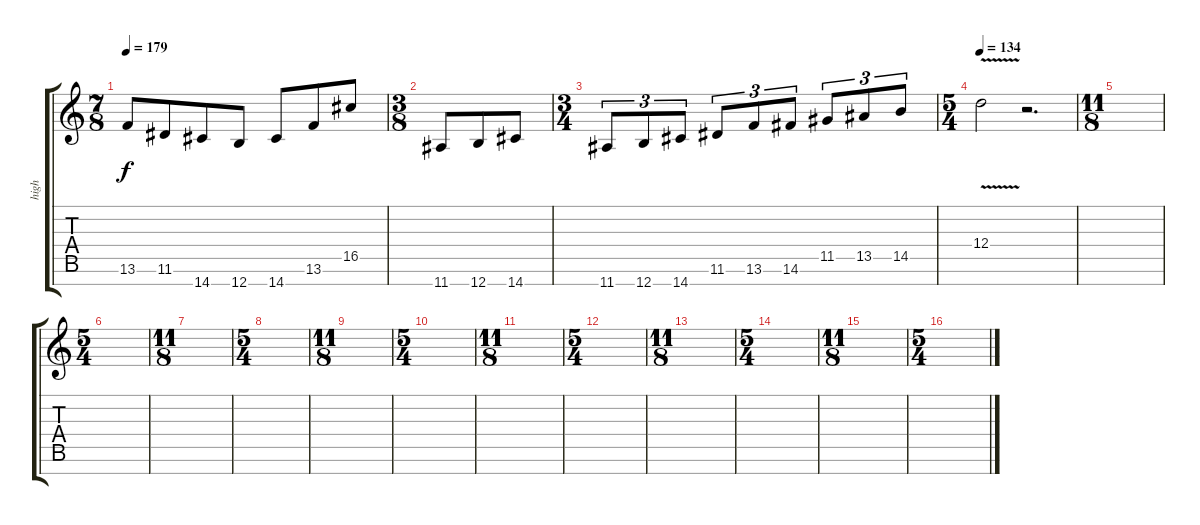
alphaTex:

\track ("high" "high") {instrument acousticguitarnylon}
\staff {score tabs}
\tuning (E4 B3 G3 D3 A2 E2 B1) {hide}
\ts (7 8)
\tempo 179
\clef g2
\ks c
13.6.8{dy f} 11.6.8 14.7.8 12.7.8 14.7.8 13.6.8 16.5.8 |
\ts (3 8)
11.7.8 12.7.8 14.7.8 |
\ts (3 4)
11.7.8{tu (3 2)} 12.7.8{tu (3 2)} 14.7.8{tu (3 2)} 11.6.8{tu (3 2)} 13.6.8{tu (3 2)} 14.6.8{tu (3 2)} 11.5.8{tu (3 2)} 13.5.8{tu (3 2)} 14.5.8{tu (3 2)} |
\ts (5 4)
\tempo 134
12.4{v}.2{volume 0} r.2{d} |
\ts (11 8)
|
\ts (5 4)
|
\ts (11 8)
|
\ts (5 4)
|
\ts (11 8)
|
\ts (5 4)
|
\ts (11 8)
|
\ts (5 4)
|
\ts (11 8)
|
\ts (5 4)
|
\ts (11 8)
|
\ts (5 4)
